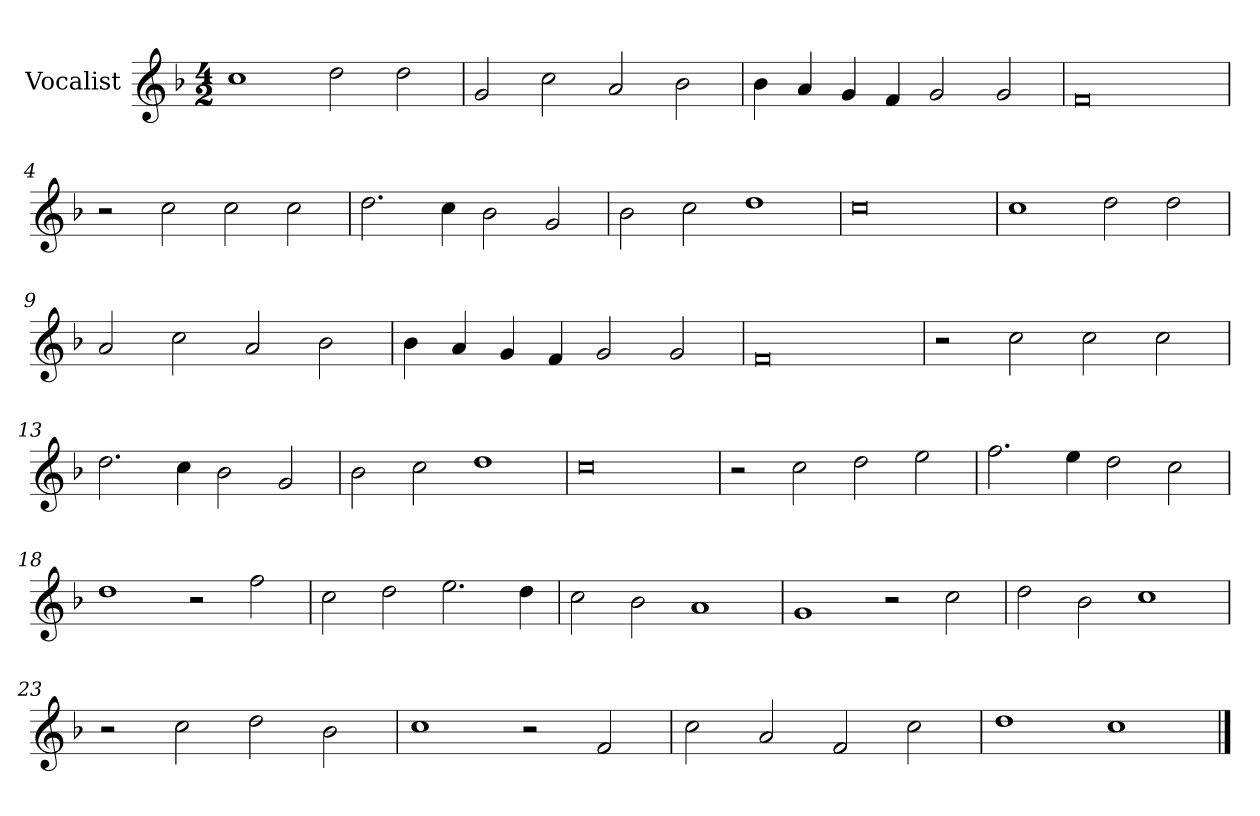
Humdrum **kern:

**kern
*part1
*staff1
*I"Vocalist
*k[b-]
*F:
*M4/2
=
1cc
2dd
2dd
=1
2g
2cc
2a
2b-
=2
4b-
4a
4g
4f
2g
2g
=3
0f
=4
2r
2cc
2cc
2cc
=5
2.dd
4cc
2b-
2g
=6
2b-
2cc
1dd
=7
0cc
=8
1cc
2dd
2dd
=9
2a
2cc
2a
2b-
=10
4b-
4a
4g
4f
2g
2g
=11
0f
=12
2r
2cc
2cc
2cc
=13
2.dd
4cc
2b-
2g
=14
2b-
2cc
1dd
=15
0cc
=16
2r
2cc
2dd
2ee
=17
2.ff
4ee
2dd
2cc
=18
1dd
2r
2ff
=19
2cc
2dd
2.ee
4dd
=20
2cc
2b-
1a
=21
1g
2r
2cc
=22
2dd
2b-
1cc
=23
2r
2cc
2dd
2b-
=24
1cc
2r
2f
=25
2cc
2a
2f
2cc
=26
1dd
1cc
==
*-
